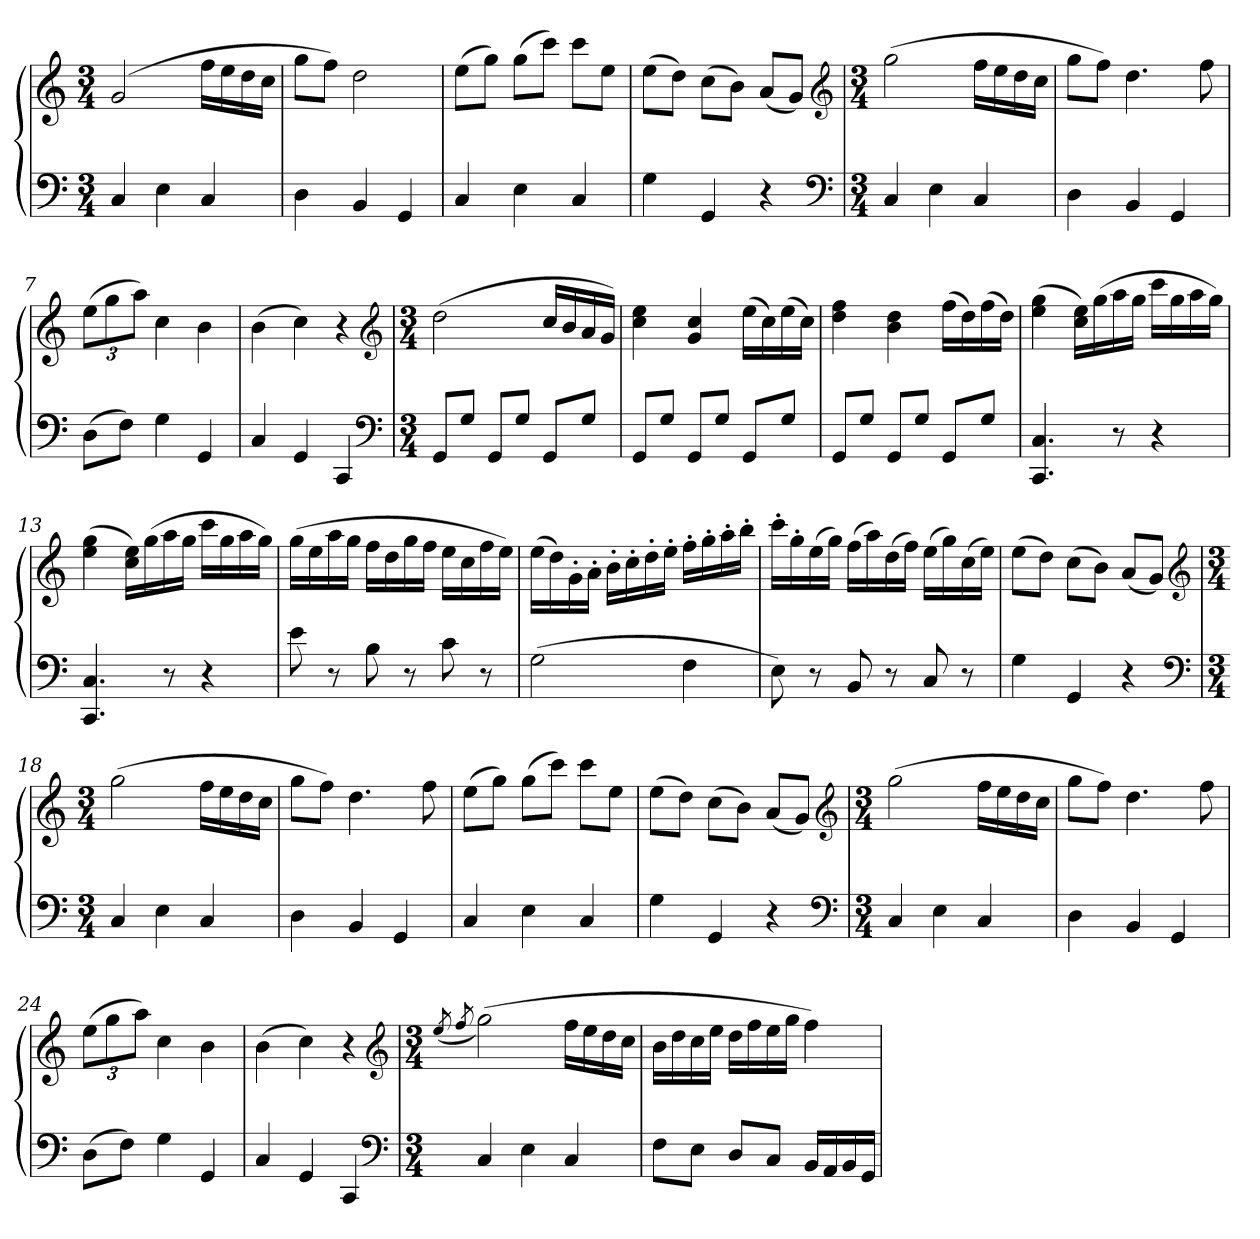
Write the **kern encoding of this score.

**kern	**kern
*part1	*part1
*staff2	*staff1
*clefF4	*clefG2
*k[]	*k[]
*C:	*C:
*M3/4	*M3/4
=1	=1
4C	(2g
4E	.
4C	16ffLL
.	16ee
.	16dd
.	16ccJJ
=2	=2
4D	8ggL
.	8ffJ)
4BB	2dd
4GG	.
=3	=3
4C	(8eeL
.	8ggJ)
4E	(8ggL
.	8cccJ)
4C	8cccL
.	8eeJ
=4	=4
4G	(8eeL
.	8ddJ)
4GG	(8ccL
.	8bJ)
4r	(8aL
.	8gJ)
*clefF4	*clefG2
*k[]	*k[]
*C:	*C:
=5	=5
*M3/4	*M3/4
4C	(2gg
4E	.
4C	16ffLL
.	16ee
.	16dd
.	16ccJJ
=6	=6
4D	8ggL
.	8ffJ)
4BB	4.dd
4GG	.
.	8ff
=7	=7
(8DL	(12eeL
.	12gg
8FJ)	.
.	12aaJ)
4G	4cc
4GG	4b
=8	=8
4C	(4b
4GG	4cc)
4CC	4r
*clefF4	*clefG2
*k[]	*k[]
*C:	*C:
=9	=9
*M3/4	*M3/4
8GGL	(2dd
8GJ	.
8GGL	.
8GJ	.
8GGL	16ccLL
.	16b
8GJ	16a
.	16gJJ)
=10	=10
8GGL	4cc 4ee
8GJ	.
8GGL	4g 4cc
8GJ	.
8GGL	(16eeLL
.	16cc)
8GJ	(16ee
.	16ccJJ)
=11	=11
8GGL	4dd 4ff
8GJ	.
8GGL	4b 4dd
8GJ	.
8GGL	(16ffLL
.	16dd)
8GJ	(16ff
.	16ddJJ)
=12	=12
4.CC 4.C	(4ee 4gg
.	16cc 16eeLL)
.	(16gg
8r	16aa
.	16ggJJ
4r	16cccLL
.	16gg
.	16aa
.	16ggJJ)
=13	=13
4.CC 4.C	(4ee 4gg
.	16cc 16eeLL)
.	(16gg
8r	16aa
.	16ggJJ
4r	16cccLL
.	16gg
.	16aa
.	16ggJJ)
=14	=14
8e	(16ggLL
.	16ee
8r	16aa
.	16ggJJ
8B	16ffLL
.	16dd
8r	16gg
.	16ffJJ
8c	16eeLL
.	16cc
8r	16ff
.	16eeJJ)
=15	=15
(2G	(16eeLL
.	16dd)
.	16g'
.	16a'JJ
.	16b'LL
.	16cc'
.	16dd'
.	16ee'JJ
4F	16ff'LL
.	16gg'
.	16aa'
.	16bb'JJ
=16	=16
8E)	16ccc'LL
.	16gg'
8r	(16ee
.	16ggJJ)
8BB	(16ffLL
.	16aa)
8r	(16dd
.	16ffJJ)
8C	(16eeLL
.	16gg)
8r	(16cc
.	16eeJJ)
=17	=17
4G	(8eeL
.	8ddJ)
4GG	(8ccL
.	8bJ)
4r	(8aL
.	8gJ)
*clefF4	*clefG2
*k[]	*k[]
*C:	*C:
=18	=18
*M3/4	*M3/4
4C	(2gg
4E	.
4C	16ffLL
.	16ee
.	16dd
.	16ccJJ
=19	=19
4D	8ggL
.	8ffJ)
4BB	4.dd
4GG	.
.	8ff
=20	=20
4C	(8eeL
.	8ggJ)
4E	(8ggL
.	8cccJ)
4C	8cccL
.	8eeJ
=21	=21
4G	(8eeL
.	8ddJ)
4GG	(8ccL
.	8bJ)
4r	(8aL
.	8gJ)
*clefF4	*clefG2
*k[]	*k[]
*C:	*C:
=22	=22
*M3/4	*M3/4
4C	(2gg
4E	.
4C	16ffLL
.	16ee
.	16dd
.	16ccJJ
=23	=23
4D	8ggL
.	8ffJ)
4BB	4.dd
4GG	.
.	8ff
=24	=24
(8DL	(12eeL
.	12gg
8FJ)	.
.	12aaJ)
4G	4cc
4GG	4b
=25	=25
4C	(4b
4GG	4cc)
4CC	4r
*clefF4	*clefG2
*k[]	*k[]
*C:	*C:
=26	=26
*M3/4	*M3/4
.	(8qee
.	8qff
4C	(2gg)
4E	.
4C	16ffLL
.	16ee
.	16dd
.	16ccJJ
=27	=27
8FL	16bLL
.	16dd
8EJ	16cc
.	16eeJJ
8DL	16ddLL
.	16ff
8CJ	16ee
.	16ggJJ
16BBLL	4ff)
16AA	.
16BB	.
16GGJJ	.
=	=
*-	*-
